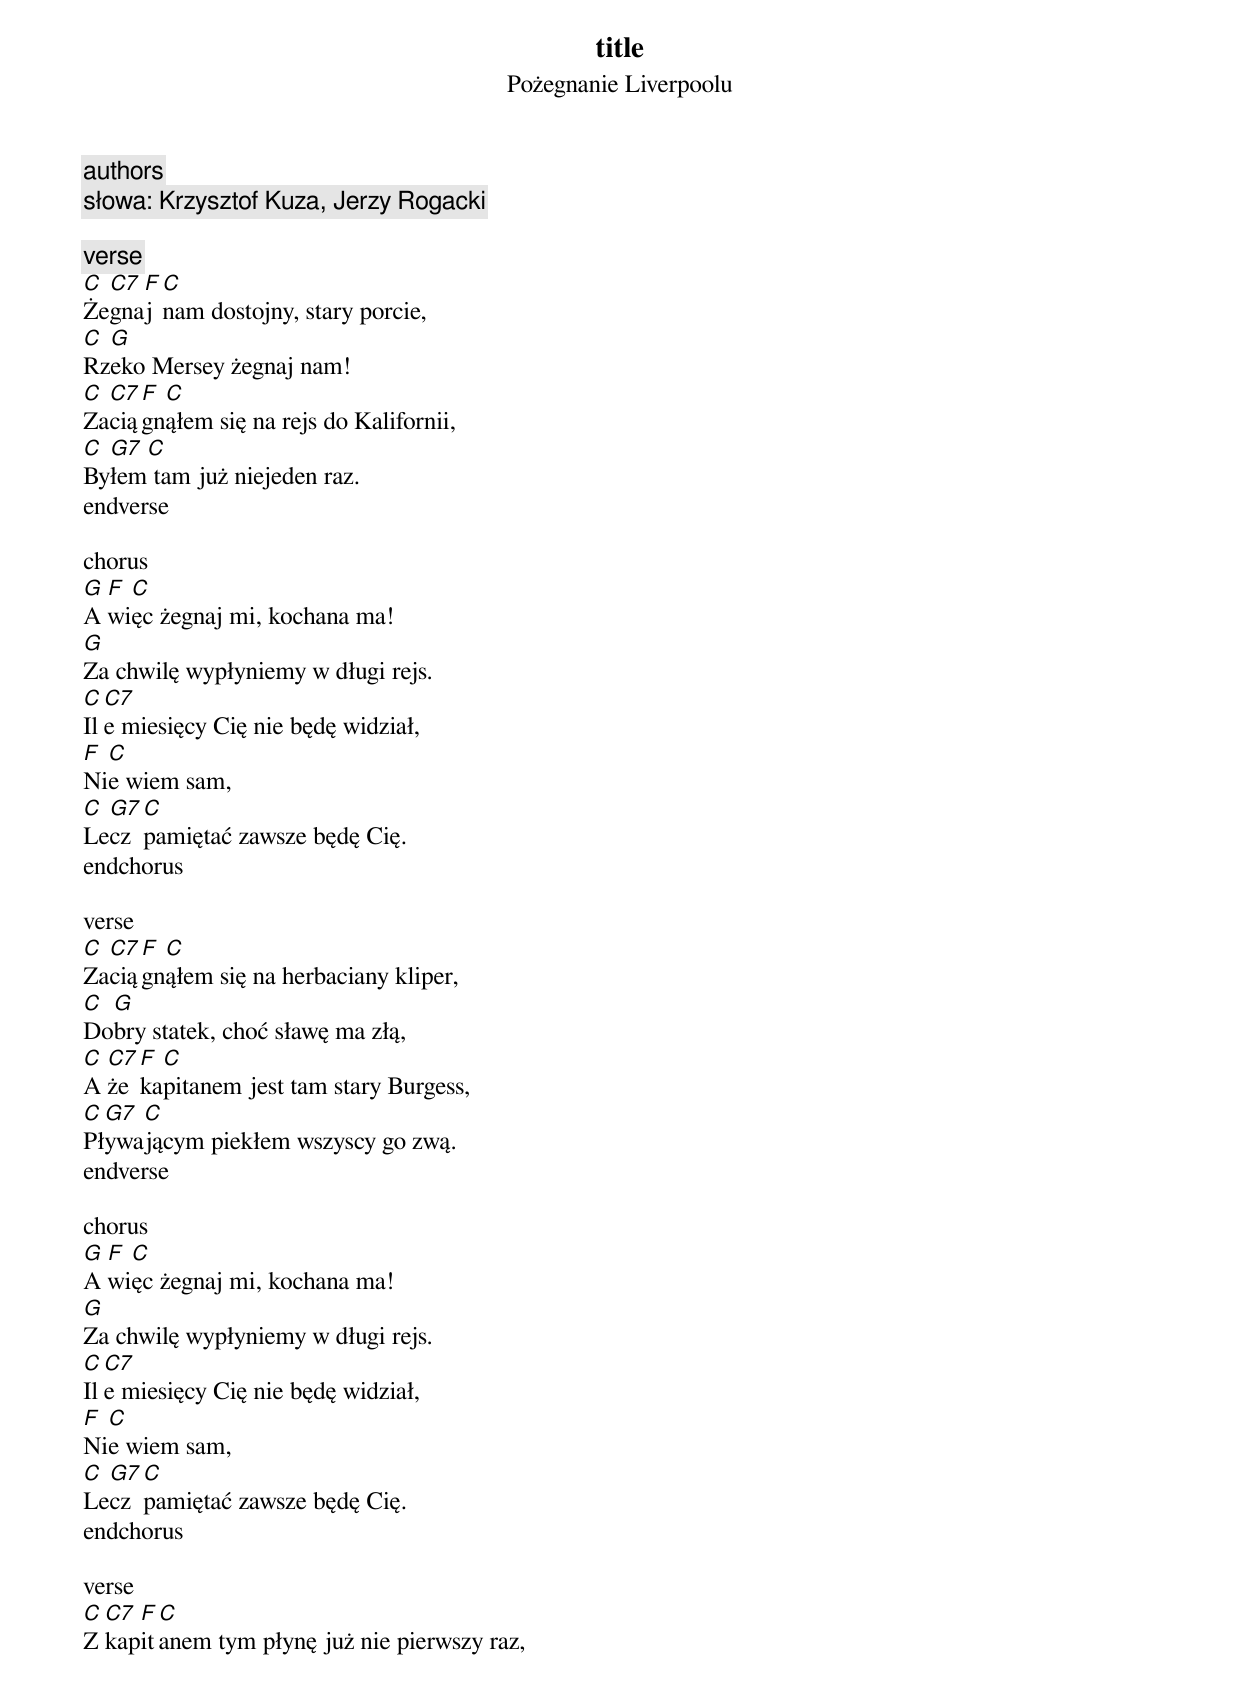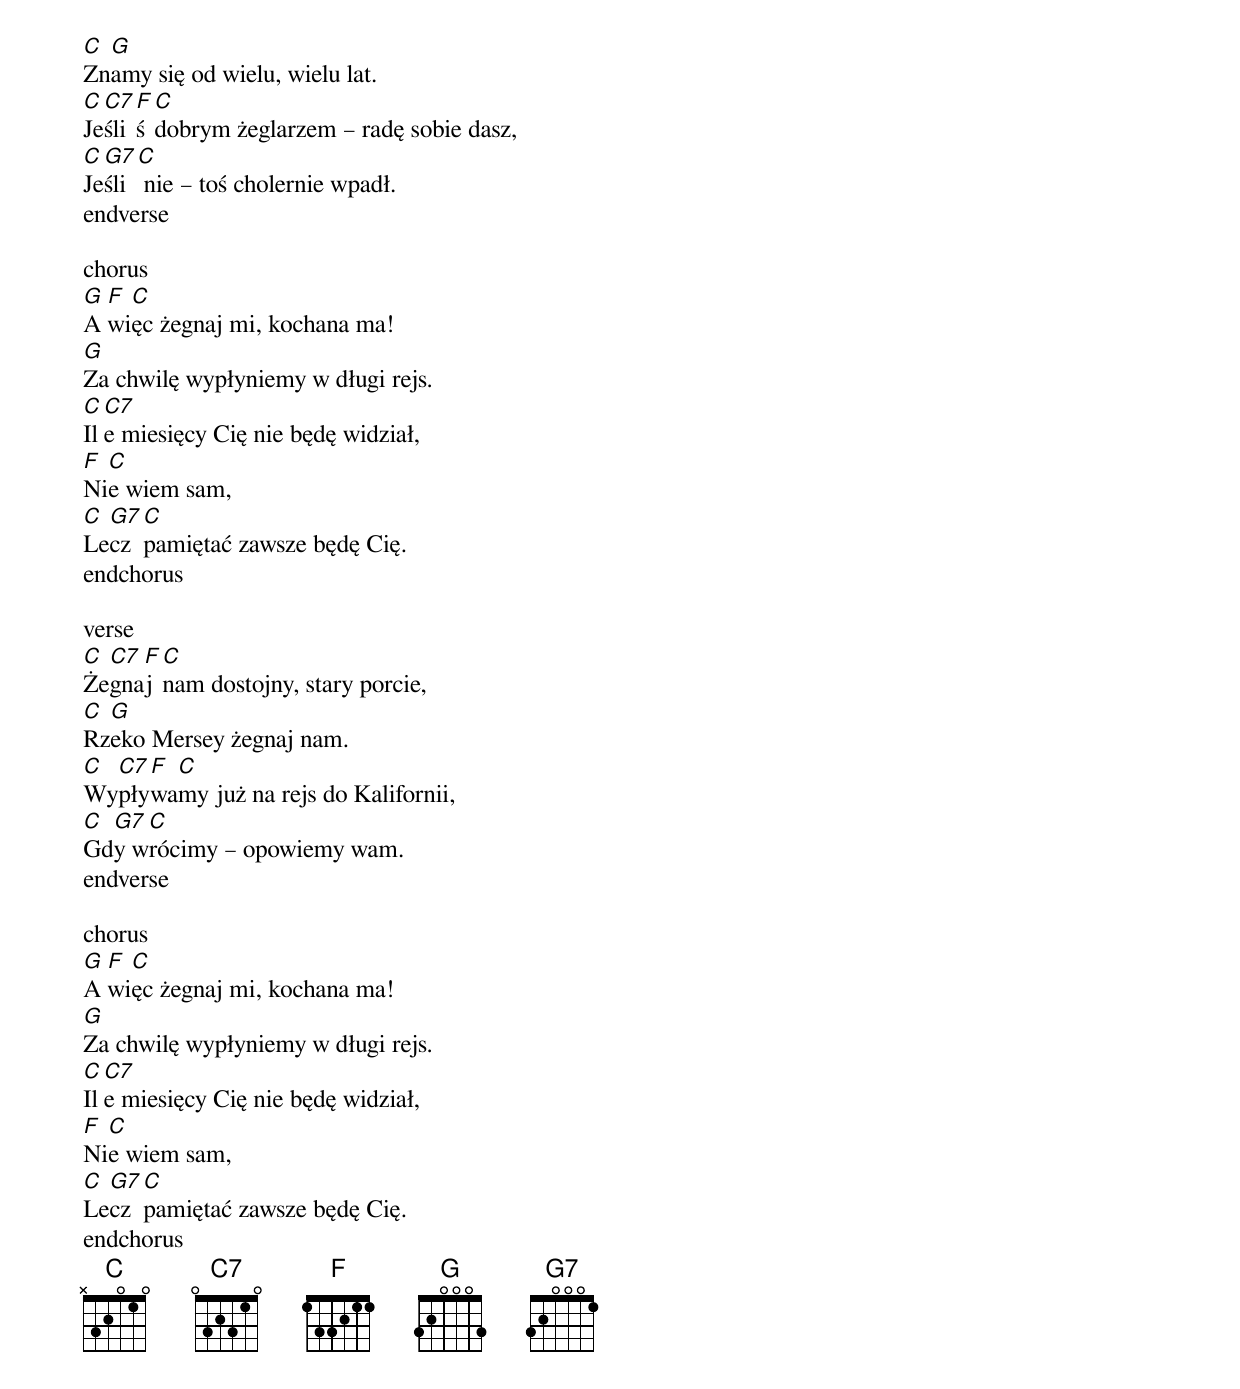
title
Pożegnanie Liverpoolu
authors
słowa: Krzysztof Kuza, Jerzy Rogacki

verse
C C7 F C
Żegnaj nam dostojny, stary porcie,
C G
Rzeko Mersey żegnaj nam!
C C7 F C
Zaciągnąłem się na rejs do Kalifornii,
C G7 C
Byłem tam już niejeden raz.
endverse

chorus
G F C
A więc żegnaj mi, kochana ma!
G
Za chwilę wypłyniemy w długi rejs.
C C7
Ile miesięcy Cię nie będę widział,
F C
Nie wiem sam,
C G7 C
Lecz pamiętać zawsze będę Cię.
endchorus

verse
C C7 F C
Zaciągnąłem się na herbaciany kliper,
C G
Dobry statek, choć sławę ma złą,
C C7 F C
A że kapitanem jest tam stary Burgess,
C G7 C
Pływającym piekłem wszyscy go zwą.
endverse

chorus
G F C
A więc żegnaj mi, kochana ma!
G
Za chwilę wypłyniemy w długi rejs.
C C7
Ile miesięcy Cię nie będę widział,
F C
Nie wiem sam,
C G7 C
Lecz pamiętać zawsze będę Cię.
endchorus

verse
C C7 F C
Z kapitanem tym płynę już nie pierwszy raz,
C G
Znamy się od wielu, wielu lat.
C C7 F C
Jeśliś dobrym żeglarzem – radę sobie dasz,
C G7 C
Jeśli nie – toś cholernie wpadł.
endverse

chorus
G F C
A więc żegnaj mi, kochana ma!
G
Za chwilę wypłyniemy w długi rejs.
C C7
Ile miesięcy Cię nie będę widział,
F C
Nie wiem sam,
C G7 C
Lecz pamiętać zawsze będę Cię.
endchorus

verse
C C7 F C
Żegnaj nam dostojny, stary porcie,
C G
Rzeko Mersey żegnaj nam.
C C7 F C
Wypływamy już na rejs do Kalifornii,
C G7 C
Gdy wrócimy – opowiemy wam.
endverse

chorus
G F C
A więc żegnaj mi, kochana ma!
G
Za chwilę wypłyniemy w długi rejs.
C C7
Ile miesięcy Cię nie będę widział,
F C
Nie wiem sam,
C G7 C
Lecz pamiętać zawsze będę Cię.
endchorus
